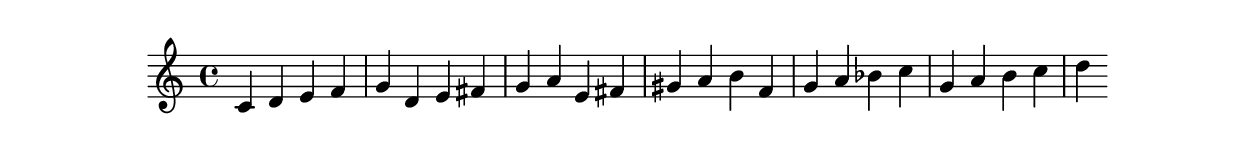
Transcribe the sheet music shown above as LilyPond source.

\version "2.12.2"

melody =  \relative c' { c d e f g }

sequence = \relative c' {
   \melody 
   \transpose c d \melody
   \transpose c e \melody
   \transpose c f \melody
   \transpose c g \melody
}

\score {
   \new Staff \sequence 
   \layout{}
}

